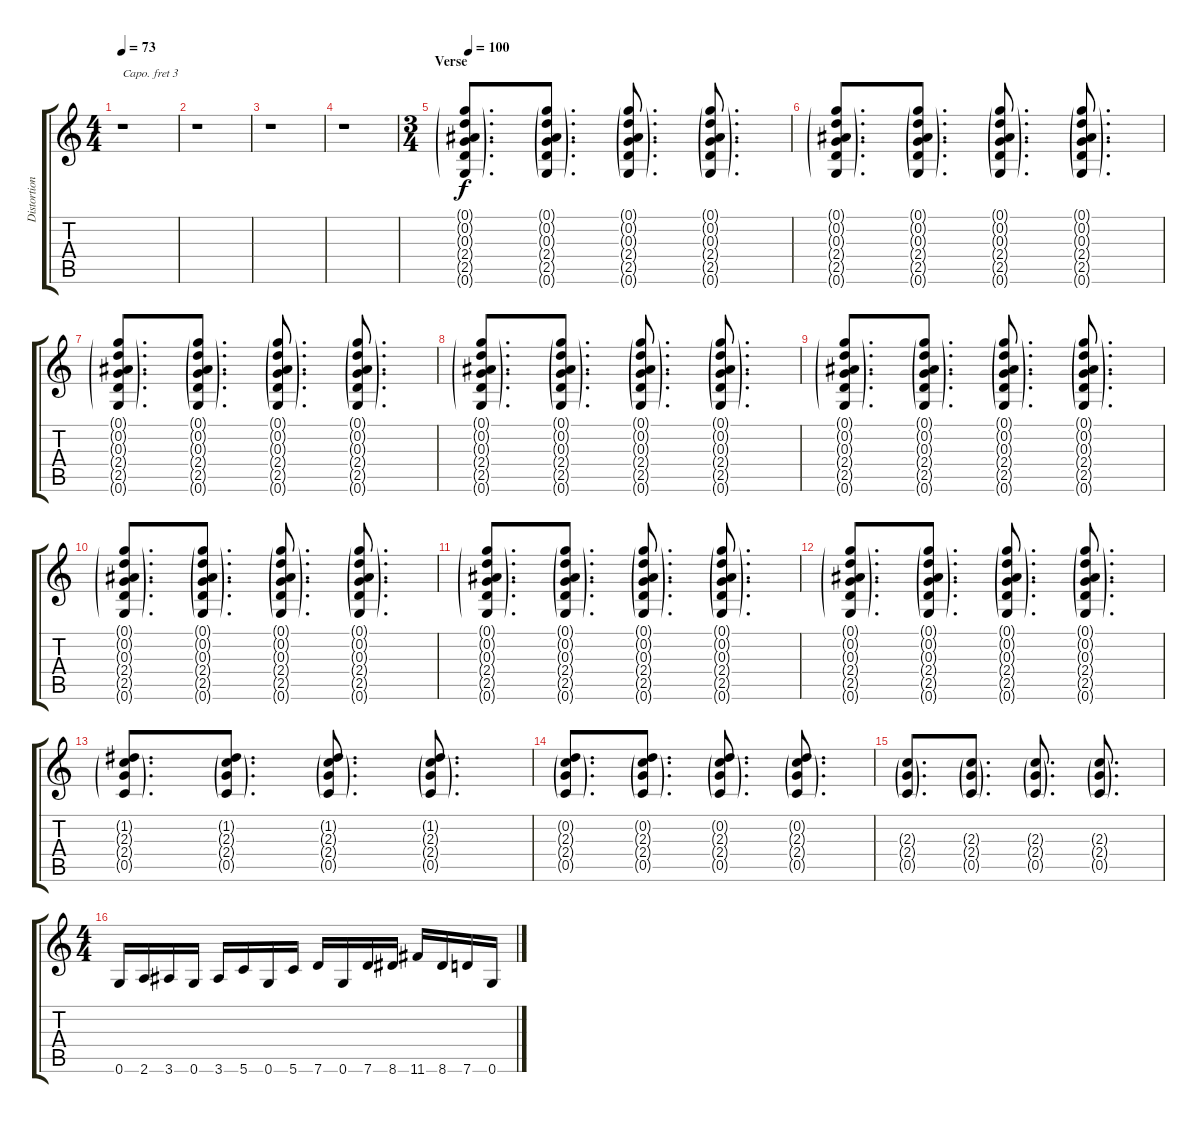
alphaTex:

\track ("Distortion Guitar Left" "Distortion") {instrument distortionguitar}
\staff {score tabs}
\capo 3
\tuning (E4 B3 G3 D3 A2 E2) {hide}
\ts (4 4)
\tempo 73
\clef g2
\ks c
r.1{dy f} |
r.1 |
r.1 |
r.1 |
\ts (3 4)
\section ("" "Verse")
\tempo 100
(0.1{g} 0.2{g} 0.3{g} 2.4{g} 2.5{g} 0.6{g}).8{d} (0.1{g} 0.2{g} 0.3{g} 2.4{g} 2.5{g} 0.6{g}).8{d} (0.1{g} 0.2{g} 0.3{g} 2.4{g} 2.5{g} 0.6{g}).8{d} (0.1{g} 0.2{g} 0.3{g} 2.4{g} 2.5{g} 0.6{g}).8{d} |
(0.1{g} 0.2{g} 0.3{g} 2.4{g} 2.5{g} 0.6{g}).8{d} (0.1{g} 0.2{g} 0.3{g} 2.4{g} 2.5{g} 0.6{g}).8{d} (0.1{g} 0.2{g} 0.3{g} 2.4{g} 2.5{g} 0.6{g}).8{d} (0.1{g} 0.2{g} 0.3{g} 2.4{g} 2.5{g} 0.6{g}).8{d} |
(0.1{g} 0.2{g} 0.3{g} 2.4{g} 2.5{g} 0.6{g}).8{d} (0.1{g} 0.2{g} 0.3{g} 2.4{g} 2.5{g} 0.6{g}).8{d} (0.1{g} 0.2{g} 0.3{g} 2.4{g} 2.5{g} 0.6{g}).8{d} (0.1{g} 0.2{g} 0.3{g} 2.4{g} 2.5{g} 0.6{g}).8{d} |
(0.1{g} 0.2{g} 0.3{g} 2.4{g} 2.5{g} 0.6{g}).8{d} (0.1{g} 0.2{g} 0.3{g} 2.4{g} 2.5{g} 0.6{g}).8{d} (0.1{g} 0.2{g} 0.3{g} 2.4{g} 2.5{g} 0.6{g}).8{d} (0.1{g} 0.2{g} 0.3{g} 2.4{g} 2.5{g} 0.6{g}).8{d} |
(0.1{g} 0.2{g} 0.3{g} 2.4{g} 2.5{g} 0.6{g}).8{d} (0.1{g} 0.2{g} 0.3{g} 2.4{g} 2.5{g} 0.6{g}).8{d} (0.1{g} 0.2{g} 0.3{g} 2.4{g} 2.5{g} 0.6{g}).8{d} (0.1{g} 0.2{g} 0.3{g} 2.4{g} 2.5{g} 0.6{g}).8{d} |
(0.1{g} 0.2{g} 0.3{g} 2.4{g} 2.5{g} 0.6{g}).8{d} (0.1{g} 0.2{g} 0.3{g} 2.4{g} 2.5{g} 0.6{g}).8{d} (0.1{g} 0.2{g} 0.3{g} 2.4{g} 2.5{g} 0.6{g}).8{d} (0.1{g} 0.2{g} 0.3{g} 2.4{g} 2.5{g} 0.6{g}).8{d} |
(0.1{g} 0.2{g} 0.3{g} 2.4{g} 2.5{g} 0.6{g}).8{d} (0.1{g} 0.2{g} 0.3{g} 2.4{g} 2.5{g} 0.6{g}).8{d} (0.1{g} 0.2{g} 0.3{g} 2.4{g} 2.5{g} 0.6{g}).8{d} (0.1{g} 0.2{g} 0.3{g} 2.4{g} 2.5{g} 0.6{g}).8{d} |
(0.1{g} 0.2{g} 0.3{g} 2.4{g} 2.5{g} 0.6{g}).8{d} (0.1{g} 0.2{g} 0.3{g} 2.4{g} 2.5{g} 0.6{g}).8{d} (0.1{g} 0.2{g} 0.3{g} 2.4{g} 2.5{g} 0.6{g}).8{d} (0.1{g} 0.2{g} 0.3{g} 2.4{g} 2.5{g} 0.6{g}).8{d} |
(1.2{g} 2.3{g} 2.4{g} 0.5{g}).8{d} (1.2{g} 2.3{g} 2.4{g} 0.5{g}).8{d} (1.2{g} 2.3{g} 2.4{g} 0.5{g}).8{d} (1.2{g} 2.3{g} 2.4{g} 0.5{g}).8{d} |
(0.2{g} 2.3{g} 2.4{g} 0.5{g}).8{d} (0.2{g} 2.3{g} 2.4{g} 0.5{g}).8{d} (0.2{g} 2.3{g} 2.4{g} 0.5{g}).8{d} (0.2{g} 2.3{g} 2.4{g} 0.5{g}).8{d} |
(2.3{g} 2.4{g} 0.5{g}).8{d} (2.3{g} 2.4{g} 0.5{g}).8{d} (2.3{g} 2.4{g} 0.5{g}).8{d} (2.3{g} 2.4{g} 0.5{g}).8{d} |
\ts (4 4)
0.6.16 2.6.16 3.6.16 0.6.16 3.6.16 5.6.16 0.6.16 5.6.16 7.6.16 0.6.16 7.6.16 8.6.16 11.6.16 8.6.16 7.6.16 0.6.16
